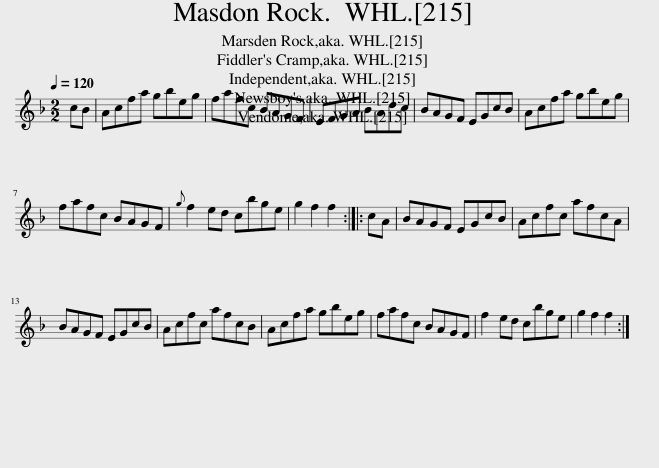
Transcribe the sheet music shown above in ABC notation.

X:1
L:1/8
Q:1/4=120
M:2/2
I:linebreak $
K:F
V:1 treble
V:1
 cB | Acfa gbeg | fafc BAGF | EFGA BAdc | BAGF EGcB | %5
 Acfa gbeg |$ fafc BAGF |{g} f2 ed cbge | g2 f2 f2 :: cA | %10
 BAGF EGcB | Acfc afcA |$ BAGF EGcB | Acfc afcB | Acfa gbeg | %15
 fafc BAGF | f2 ed cbge | g2 f2 f2 :| %18
